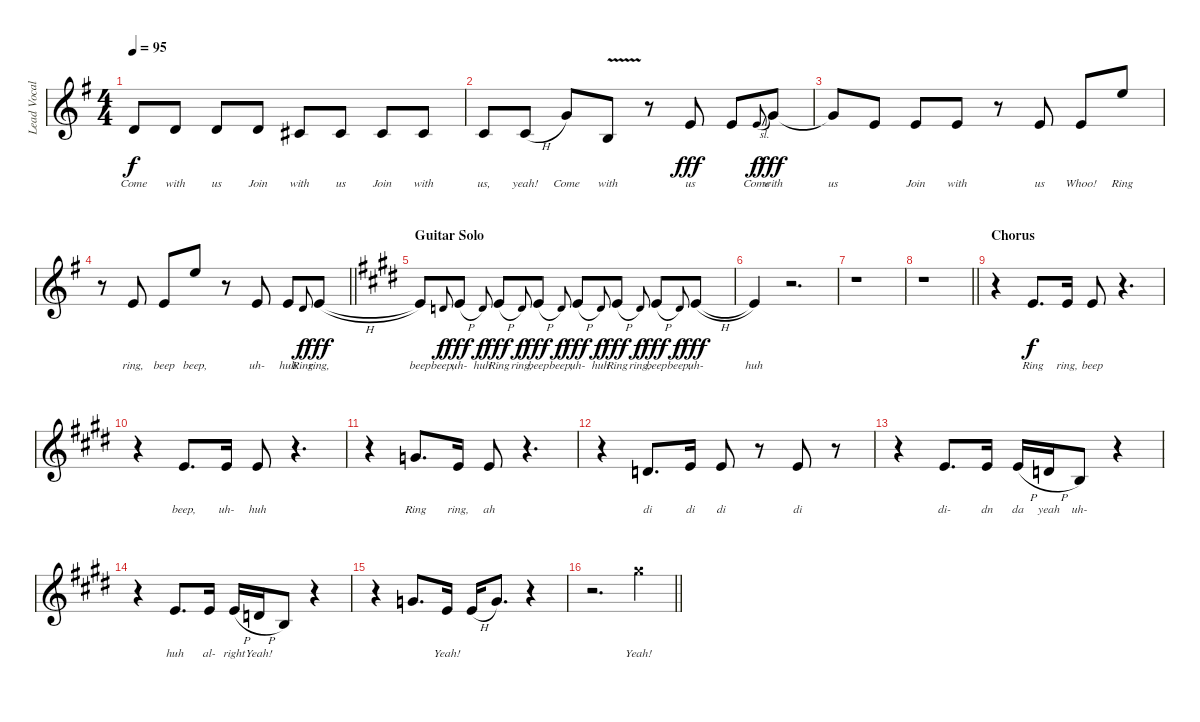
\track ("Lead Vocals" "Lead Vocal") {instrument voiceoohs}
\staff {score}
\tuning (E4 B3 G3 D3 A2 E2) {hide}
\ts (4 4)
\tempo 95
\clef g2
\ks eminor
3.2.8{lyrics (0 "Come") lyrics (1 "") lyrics (2 "") lyrics (3 "") lyrics (4 "") dy f} 3.2.8{lyrics (0 "with") lyrics (1 "") lyrics (2 "") lyrics (3 "") lyrics (4 "")} 3.2.8{lyrics (0 "us") lyrics (1 "") lyrics (2 "") lyrics (3 "") lyrics (4 "")} 3.2.8{lyrics (0 "Join") lyrics (1 "") lyrics (2 "") lyrics (3 "") lyrics (4 "")} 2.2.8{lyrics (0 "with") lyrics (1 "") lyrics (2 "") lyrics (3 "") lyrics (4 "")} 2.2.8{lyrics (0 "us") lyrics (1 "") lyrics (2 "") lyrics (3 "") lyrics (4 "")} 2.2.8{lyrics (0 "Join") lyrics (1 "") lyrics (2 "") lyrics (3 "") lyrics (4 "")} 2.2.8{lyrics (0 "with") lyrics (1 "") lyrics (2 "") lyrics (3 "") lyrics (4 "")} |
1.2.8{lyrics (0 "us,") lyrics (1 "") lyrics (2 "") lyrics (3 "") lyrics (4 "")} 1.2{h}.8{lyrics (0 "yeah!") lyrics (1 "") lyrics (2 "") lyrics (3 "") lyrics (4 "")} 8.2.8{lyrics (0 "Come") lyrics (1 "") lyrics (2 "") lyrics (3 "") lyrics (4 "")} 0.2{v}.8{lyrics (0 "with") lyrics (1 "") lyrics (2 "") lyrics (3 "") lyrics (4 "")} r.8 0.1.8{lyrics (0 "us") lyrics (1 "") lyrics (2 "") lyrics (3 "") lyrics (4 "") dy fff instrument trumpet} 0.1.8{lyrics (0 "") lyrics (1 "") lyrics (2 "") lyrics (3 "") lyrics (4 "")} 0.1{sl}.8{lyrics (0 "Come") lyrics (1 "") lyrics (2 "") lyrics (3 "") lyrics (4 "") gr onbeat dy f} 3.1.8{lyrics (0 "with") lyrics (1 "") lyrics (2 "") lyrics (3 "") lyrics (4 "") dy fff} |
3.1{t}.8{lyrics (0 "us") lyrics (1 "") lyrics (2 "") lyrics (3 "") lyrics (4 "")} 0.1.8{lyrics (0 "") lyrics (1 "") lyrics (2 "") lyrics (3 "") lyrics (4 "")} 0.1.8{lyrics (0 "Join") lyrics (1 "") lyrics (2 "") lyrics (3 "") lyrics (4 "")} 0.1.8{lyrics (0 "with") lyrics (1 "") lyrics (2 "") lyrics (3 "") lyrics (4 "")} r.8 0.1.8{lyrics (0 "us") lyrics (1 "") lyrics (2 "") lyrics (3 "") lyrics (4 "")} 0.1.8{lyrics (0 "Whoo!") lyrics (1 "") lyrics (2 "") lyrics (3 "") lyrics (4 "")} 12.1.8{lyrics (0 "Ring") lyrics (1 "") lyrics (2 "") lyrics (3 "") lyrics (4 "")} |
\barLineRight lightlight
r.8 0.1.8{lyrics (0 "ring,") lyrics (1 "") lyrics (2 "") lyrics (3 "") lyrics (4 "")} 0.1.8{lyrics (0 "beep") lyrics (1 "") lyrics (2 "") lyrics (3 "") lyrics (4 "")} 12.1.8{lyrics (0 "beep,") lyrics (1 "") lyrics (2 "") lyrics (3 "") lyrics (4 "")} r.8 0.1.8{lyrics (0 "uh-") lyrics (1 "") lyrics (2 "") lyrics (3 "") lyrics (4 "")} 0.1.8{lyrics (0 "huh") lyrics (1 "") lyrics (2 "") lyrics (3 "") lyrics (4 "")} 3.2.8{lyrics (0 "Ring") lyrics (1 "") lyrics (2 "") lyrics (3 "") lyrics (4 "") gr onbeat dy f} 5.2{h}.8{lyrics (0 "ring,") lyrics (1 "") lyrics (2 "") lyrics (3 "") lyrics (4 "") dy fff} |
\section ("" "Guitar Solo")
\ks e
5.2{t}.8{lyrics (0 "beep") lyrics (1 "") lyrics (2 "") lyrics (3 "") lyrics (4 "")} 3.2.8{lyrics (0 "beep,") lyrics (1 "") lyrics (2 "") lyrics (3 "") lyrics (4 "") gr onbeat dy f} 5.2{h}.8{lyrics (0 "uh-") lyrics (1 "") lyrics (2 "") lyrics (3 "") lyrics (4 "") dy fff} 3.2.8{lyrics (0 "huh") lyrics (1 "") lyrics (2 "") lyrics (3 "") lyrics (4 "") gr onbeat dy f} 5.2{h}.8{lyrics (0 "Ring") lyrics (1 "") lyrics (2 "") lyrics (3 "") lyrics (4 "") dy fff} 3.2.8{lyrics (0 "ring,") lyrics (1 "") lyrics (2 "") lyrics (3 "") lyrics (4 "") gr onbeat dy f} 5.2{h}.8{lyrics (0 "beep") lyrics (1 "") lyrics (2 "") lyrics (3 "") lyrics (4 "") dy fff} 3.2.8{lyrics (0 "beep,") lyrics (1 "") lyrics (2 "") lyrics (3 "") lyrics (4 "") gr onbeat dy f} 5.2{h}.8{lyrics (0 "uh-") lyrics (1 "") lyrics (2 "") lyrics (3 "") lyrics (4 "") dy fff} 3.2.8{lyrics (0 "huh") lyrics (1 "") lyrics (2 "") lyrics (3 "") lyrics (4 "") gr onbeat dy f} 5.2{h}.8{lyrics (0 "Ring") lyrics (1 "") lyrics (2 "") lyrics (3 "") lyrics (4 "") dy fff} 3.2.8{lyrics (0 "ring,") lyrics (1 "") lyrics (2 "") lyrics (3 "") lyrics (4 "") gr onbeat dy f} 5.2{h}.8{lyrics (0 "beep") lyrics (1 "") lyrics (2 "") lyrics (3 "") lyrics (4 "") dy fff} 3.2.8{lyrics (0 "beep,") lyrics (1 "") lyrics (2 "") lyrics (3 "") lyrics (4 "") gr onbeat dy f} 5.2{h}.8{lyrics (0 "uh-") lyrics (1 "") lyrics (2 "") lyrics (3 "") lyrics (4 "") dy fff} |
5.2{t}.4{lyrics (0 "huh") lyrics (1 "") lyrics (2 "") lyrics (3 "") lyrics (4 "")} r.2{d} |
r.1 |
\barLineRight lightlight
r.1 |
\section ("" "Chorus")
r.4 5.2.8{d lyrics (0 "Ring") lyrics (1 "") lyrics (2 "") lyrics (3 "") lyrics (4 "") dy f} 5.2.16{lyrics (0 "ring,") lyrics (1 "") lyrics (2 "") lyrics (3 "") lyrics (4 "")} 5.2.8{lyrics (0 "beep") lyrics (1 "") lyrics (2 "") lyrics (3 "") lyrics (4 "")} r.4{d} |
r.4 5.2.8{d lyrics (0 "beep,") lyrics (1 "") lyrics (2 "") lyrics (3 "") lyrics (4 "")} 5.2.16{lyrics (0 "uh-") lyrics (1 "") lyrics (2 "") lyrics (3 "") lyrics (4 "")} 5.2.8{lyrics (0 "huh") lyrics (1 "") lyrics (2 "") lyrics (3 "") lyrics (4 "")} r.4{d} |
r.4 3.1.8{d lyrics (0 "Ring") lyrics (1 "") lyrics (2 "") lyrics (3 "") lyrics (4 "")} 5.2.16{lyrics (0 "ring,") lyrics (1 "") lyrics (2 "") lyrics (3 "") lyrics (4 "")} 5.2.8{lyrics (0 "ah") lyrics (1 "") lyrics (2 "") lyrics (3 "") lyrics (4 "")} r.4{d} |
r.4 3.2.8{d lyrics (0 "di") lyrics (1 "") lyrics (2 "") lyrics (3 "") lyrics (4 "")} 5.2.16{lyrics (0 "di") lyrics (1 "") lyrics (2 "") lyrics (3 "") lyrics (4 "")} 5.2.8{lyrics (0 "di") lyrics (1 "") lyrics (2 "") lyrics (3 "") lyrics (4 "")} r.8 5.2.8{lyrics (0 "di") lyrics (1 "") lyrics (2 "") lyrics (3 "") lyrics (4 "")} r.8 |
r.4 5.2.8{d lyrics (0 "di-") lyrics (1 "") lyrics (2 "") lyrics (3 "") lyrics (4 "")} 5.2.16{lyrics (0 "dn") lyrics (1 "") lyrics (2 "") lyrics (3 "") lyrics (4 "")} 5.2{h}.16{lyrics (0 "da") lyrics (1 "") lyrics (2 "") lyrics (3 "") lyrics (4 "")} 3.2{h}.16{lyrics (0 "yeah") lyrics (1 "") lyrics (2 "") lyrics (3 "") lyrics (4 "")} 0.2.8{lyrics (0 "uh-") lyrics (1 "") lyrics (2 "") lyrics (3 "") lyrics (4 "")} r.4 |
r.4 5.2.8{d lyrics (0 "huh") lyrics (1 "") lyrics (2 "") lyrics (3 "") lyrics (4 "")} 5.2.16{lyrics (0 "al-") lyrics (1 "") lyrics (2 "") lyrics (3 "") lyrics (4 "")} 5.2{h}.16{lyrics (0 "right") lyrics (1 "") lyrics (2 "") lyrics (3 "") lyrics (4 "")} 3.2{h}.16{lyrics (0 "Yeah!") lyrics (1 "") lyrics (2 "") lyrics (3 "") lyrics (4 "")} 0.2.8{lyrics (0 "") lyrics (1 "") lyrics (2 "") lyrics (3 "") lyrics (4 "")} r.4 |
r.4 3.1.8{d lyrics (0 "") lyrics (1 "") lyrics (2 "") lyrics (3 "") lyrics (4 "")} 5.2.16{lyrics (0 "Yeah!") lyrics (1 "") lyrics (2 "") lyrics (3 "") lyrics (4 "")} 5.2{h}.16{lyrics (0 "") lyrics (1 "") lyrics (2 "") lyrics (3 "") lyrics (4 "")} 8.2.8{d lyrics (0 "") lyrics (1 "") lyrics (2 "") lyrics (3 "") lyrics (4 "")} r.4 |
\barLineRight lightlight
r.2{d} 16.1{x}.4{lyrics (0 "Yeah!") lyrics (1 "") lyrics (2 "") lyrics (3 "") lyrics (4 "")}
